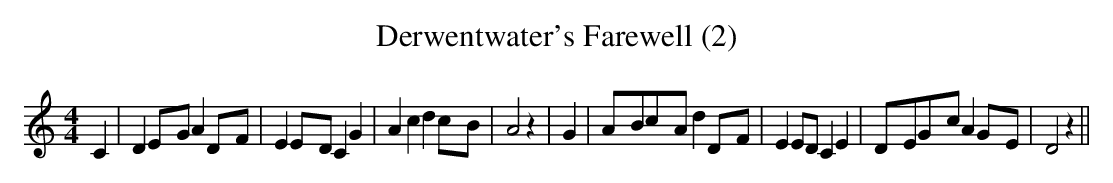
X:1
T:Derwentwater's Farewell (2)
M:4/4
L:1/8
K:C
 C2| D2E-G A2D-F| E2E-D C2 G2| A2 c2 d2c-B| A4 z2| G2|A-Bc-A d2D-F|\
 E2 ED C2 E2|D-EG-c A2G-E| D4 z2||
